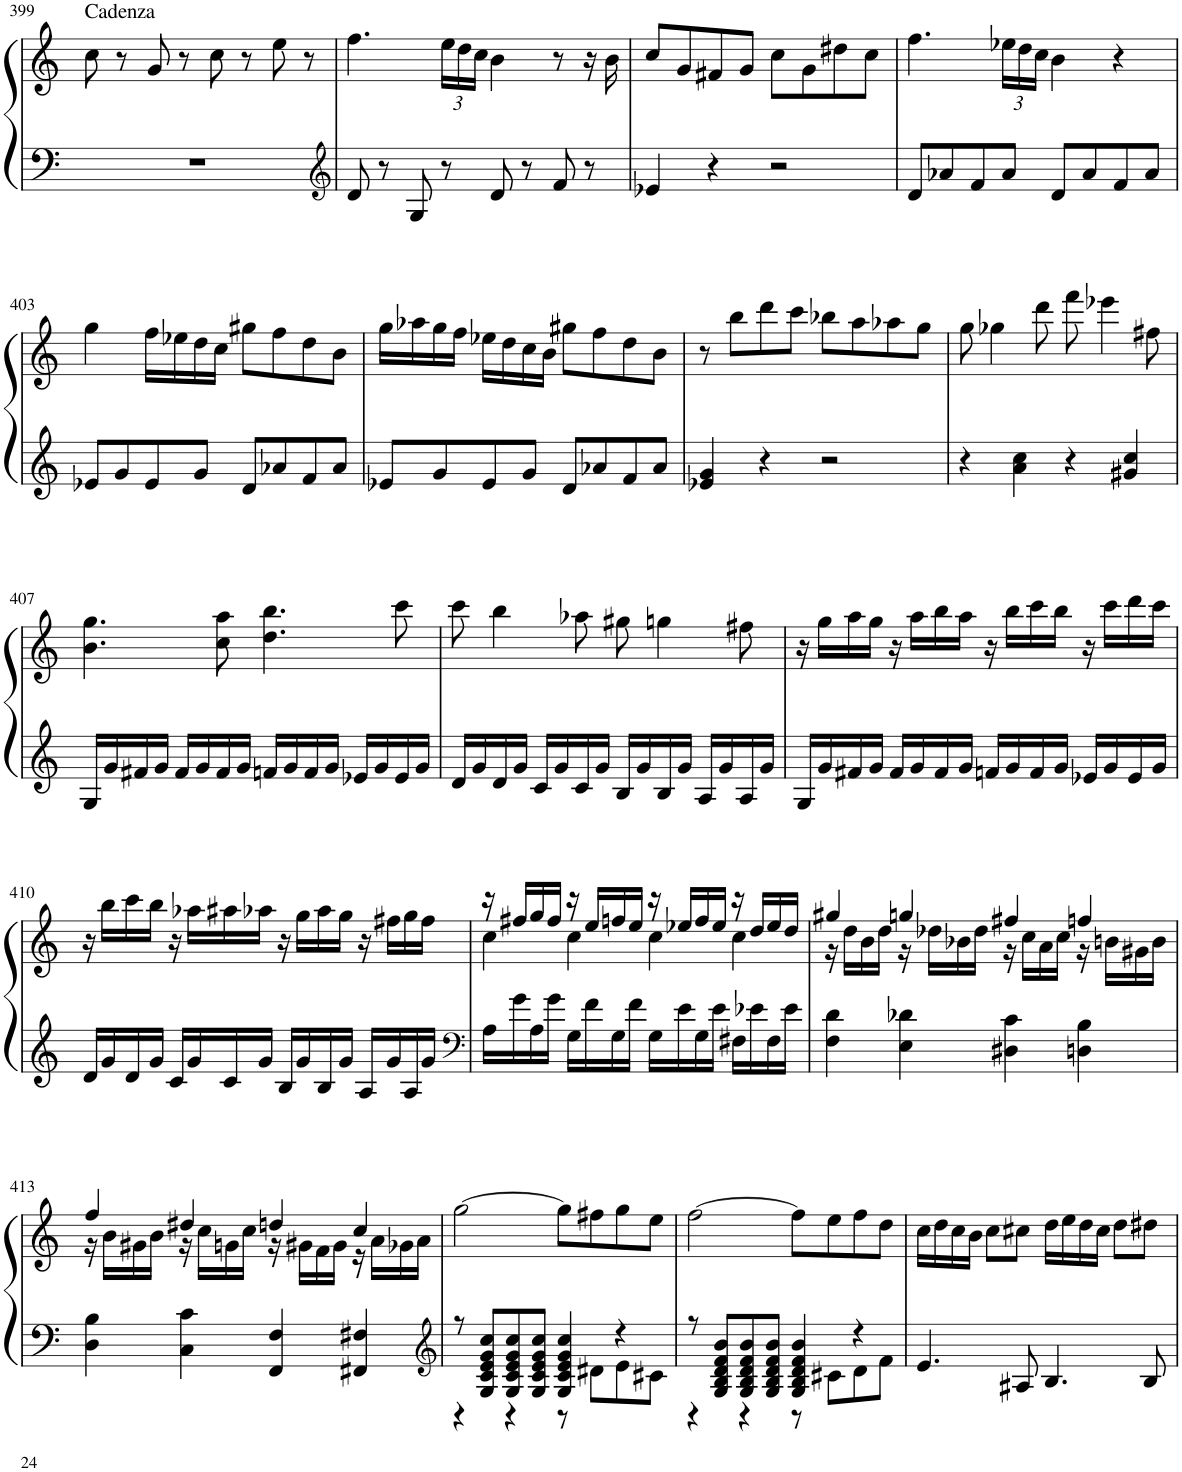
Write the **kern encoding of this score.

**kern	**kern
*part1	*part1
*staff2	*staff1
*I"Piano	*
*I'Pno.	*
!!LO:PB:g=z
*clefG2	*clefF4
*k[]	*k[]
*M4/4	*M4/4
*met(c)	*met(c)
=399	=399
!	!LO:TX:a:t=Cadenza
1r	8cc\
.	8r
.	8g/
.	8r
.	8cc\
.	8r
.	8ee\
.	8r
=400	=400
*clefG2	*
8d/	4.ff\
8r	.
8G/	.
*	*Xbrackettup
8r	24ee\LL
.	24dd\
.	24cc\JJ
8d/	4b\
8r	.
8f/	8r
8r	16r
.	16b\
=401	=401
4e-X/	8cc/L
.	8g/
4r	8f#X/
.	8g/J
2r	8cc\L
.	8g\
.	8dd#X\
.	8cc\J
=402	=402
8d/L	4.ff\
8a-X/	.
8f/	.
8a-/J	24ee-X\LL
.	24dd\
.	24cc\JJ
8d/L	4b\
8a-/	.
8f/	4r
8a-/J	.
!!LO:LB:g=z
=403	=403
8e-X/L	4gg\
8g/	.
8e-/	16ff\LL
.	16ee-X\
8g/J	16dd\
.	16cc\JJ
8d/L	8gg#X\L
8a-X/	8ff\
8f/	8dd\
8a-/J	8b\J
=404	=404
8e-X/L	16gg\LL
.	16aa-X\
8g/	16gg\
.	16ff\JJ
8e-/	16ee-X\LL
.	16dd\
8g/J	16cc\
.	16b\JJ
8d/L	8gg#X\L
8a-X/	8ff\
8f/	8dd\
8a-/J	8b\J
=405	=405
4e-X/ 4g/	8r
.	8bb\L
4r	8ddd\
.	8ccc\J
2r	8bb-X\L
.	8aa\
.	8aa-X\
.	8gg\J
=406	=406
4r	8gg\
.	4gg-X\
4a\ 4cc\	.
.	8ddd\
4r	8fff\
.	4eee-X\
4g#X/ 4cc/	.
.	8ff#X\
!!LO:LB:g=z
=407	=407
16G/LL	4.b\ 4.gg\
16g/	.
16f#X/	.
16g/JJ	.
16f#/LL	.
16g/	.
16f#/	8cc\ 8aa\
16g/JJ	.
16fn/LL	4.dd\ 4.bb\
16g/	.
16f/	.
16g/JJ	.
16e-X/LL	.
16g/	.
16e-/	8ccc\
16g/JJ	.
=408	=408
16d/LL	8ccc\
16g/	.
16d/	4bb\
16g/JJ	.
16c/LL	.
16g/	.
16c/	8aa-X\
16g/JJ	.
16B/LL	8gg#X\
16g/	.
16B/	4ggn\
16g/JJ	.
16A/LL	.
16g/	.
16A/	8ff#X\
16g/JJ	.
=409	=409
16G/LL	16r
16g/	16gg\LL
16f#X/	16aa\
16g/JJ	16gg\JJ
16f#/LL	16r
16g/	16aa\LL
16f#/	16bb\
16g/JJ	16aa\JJ
16fn/LL	16r
16g/	16bb\LL
16f/	16ccc\
16g/JJ	16bb\JJ
16e-X/LL	16r
16g/	16ccc\LL
16e-/	16ddd\
16g/JJ	16ccc\JJ
!!LO:LB:g=z
=410	=410
16d/LL	16r
16g/	16bb\LL
16d/	16ccc\
16g/JJ	16bb\JJ
16c/LL	16r
16g/	16aa-X\LL
16c/	16aa#X\
16g/JJ	16aa-X\JJ
16B/LL	16r
16g/	16gg\LL
16B/	16aa-\
16g/JJ	16gg\JJ
16A/LL	16r
16g/	16ff#X\LL
16A/	16gg\
16g/JJ	16ff#\JJ
=411	=411
*clefF4	*
*	*^
16A\LL	16r	4cc\
16g\	16ff#X/LL	.
16A\	16gg/	.
16g\JJ	16ff#/JJ	.
16G\LL	16r	4cc\
16f\	16ee/LL	.
16G\	16ffn/	.
16f\JJ	16ee/JJ	.
16G\LL	16r	4cc\
16e\	16ee-X/LL	.
16G\	16ff/	.
16e\JJ	16ee-/JJ	.
16F#X\LL	16r	4cc\
16e-X\	16dd/LL	.
16F#\	16ee-/	.
16e-\JJ	16dd/JJ	.
=412	=412	=412
4F\ 4d\	4gg#X/	16r
.	.	16dd\LL
.	.	16b\
.	.	16dd\JJ
4E\ 4d-X\	4ggn/	16r
.	.	16dd-X\LL
.	.	16b-X\
.	.	16dd-\JJ
4D#X\ 4c\	4ff#X/	16r
.	.	16cc\LL
.	.	16a\
.	.	16cc\JJ
4Dn\ 4B\	4ffn/	16r
.	.	16bn\LL
.	.	16g#X\
.	.	16b\JJ
!!LO:LB:g=z	!!
=413	=413	=413
4D\ 4B\	4ff/	16r
.	.	16b\LL
.	.	16g#X\
.	.	16b\JJ
4C\ 4c\	4dd#X/	16r
.	.	16cc\LL
.	.	16gn\
.	.	16cc\JJ
4FF/ 4F/	4ddn/	16r
.	.	16g#X\LL
.	.	16f\
.	.	16g#\JJ
4FF#X/ 4F#X/	4cc/	16r
.	.	16a\LL
.	.	16g-X\
.	.	16a\JJ
*	*v	*v
=414	=414
*clefG2	*
*^	*
8r	4r	[2gg\
8G/ 8c/ 8e/ 8g/ 8cc/L	.	.
8G/ 8c/ 8e/ 8g/ 8cc/	4r	.
8G/ 8c/ 8e/ 8g/ 8cc/J	.	.
4G/ 4c/ 4e/ 4g/ 4cc/	8r	8gg\L]
.	8d#X\L	8ff#X\
4r	8e\	8gg\
.	8c#X\J	8ee\J
=415	=415	=415
8r	4r	[2ff\
8G/ 8B/ 8d/ 8f/ 8b/L	.	.
8G/ 8B/ 8d/ 8f/ 8b/	4r	.
8G/ 8B/ 8d/ 8f/ 8b/J	.	.
4G/ 4B/ 4d/ 4f/ 4b/	8r	8ff\L]
.	8c#X\L	8ee\
4r	8d\	8ff\
.	8f\J	8dd\J
*v	*v	*
=416	=416
4.e/	16cc\LL
.	16dd\
.	16cc\
.	16b\JJ
.	8cc\L
8A#X/	8cc#X\J
4.B/	16dd\LL
.	16ee\
.	16dd\
.	16cc#\JJ
.	8dd\L
8B/	8dd#X\J
=	=
*-	*-
